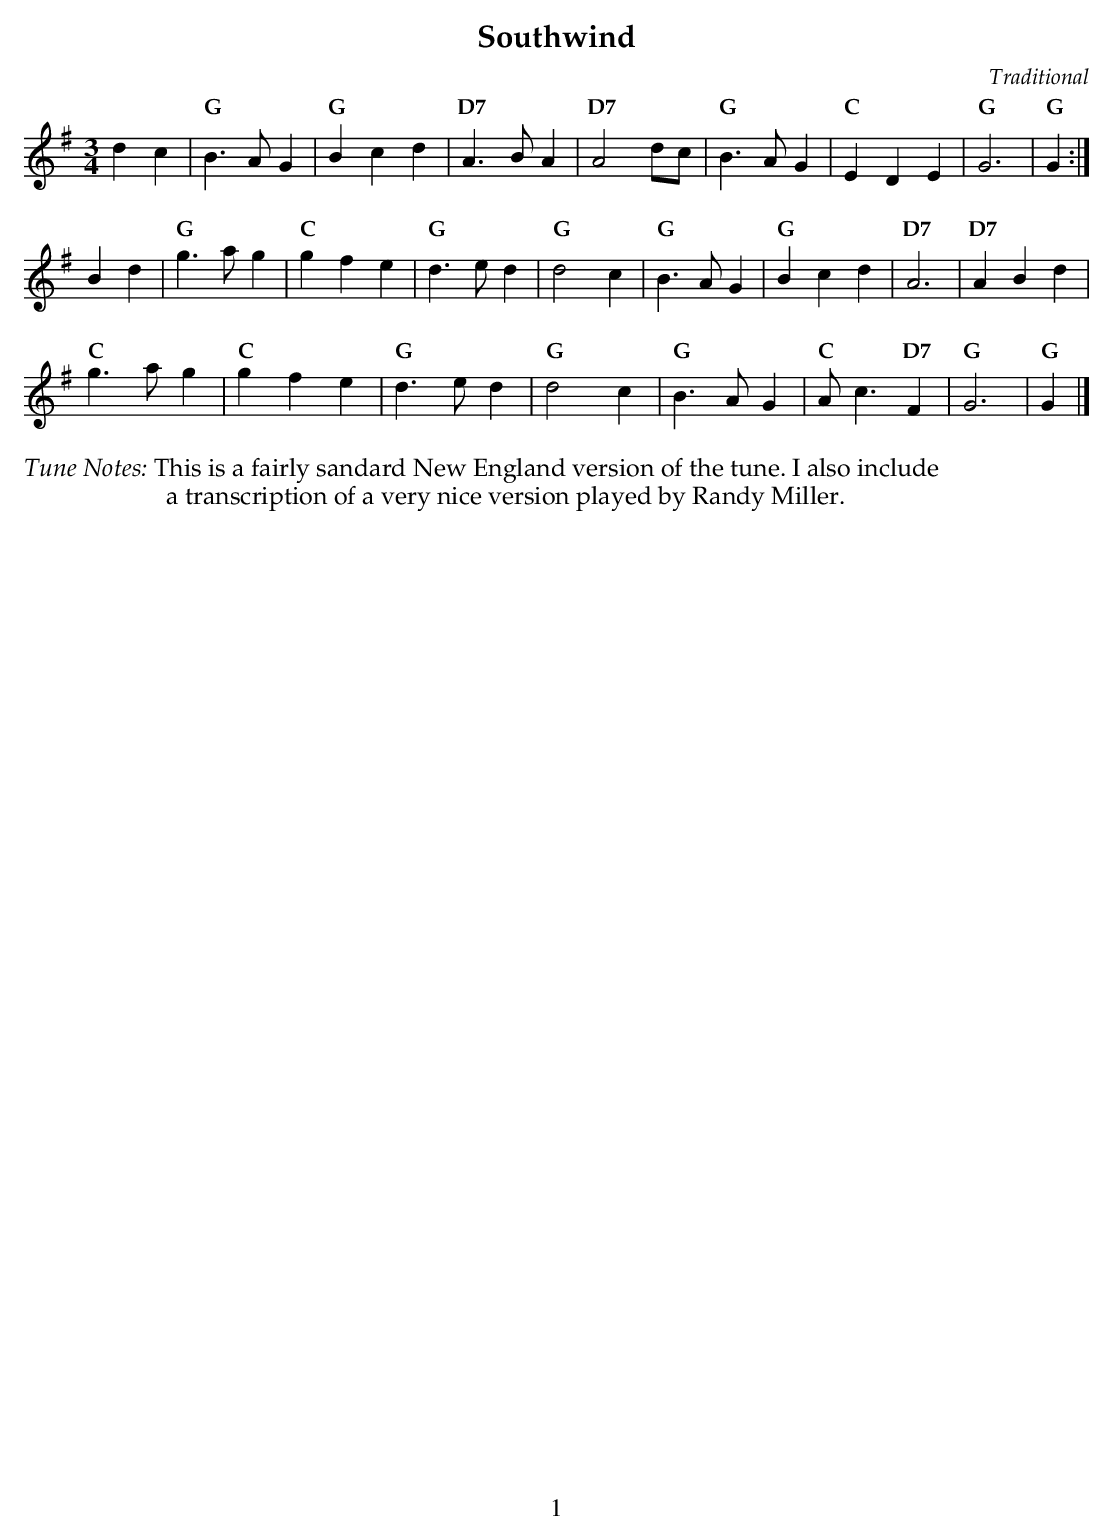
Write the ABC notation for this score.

X:1
T:Southwind
C:Traditional
M:3/4
L:1/4
K:G
d c |\
"G" B>A G | "G" B c d | "D7" A>B A | "D7" A2 d/c/ | "G" B>A G | "C" E D E | "G" G3 | "G" G :|
B d |\
"G" g>a g | "C" g f e | "G" d>e d | "G" d2 c | "G" B>A G | "G" B c d | "D7" A3 | "D7" A B d |
"C" g>a g | "C" g f e | "G" d>e d | "G" d2 c | "G" B>A G | "C" A<c "D7" F | "G" G3 | "G" G |]
